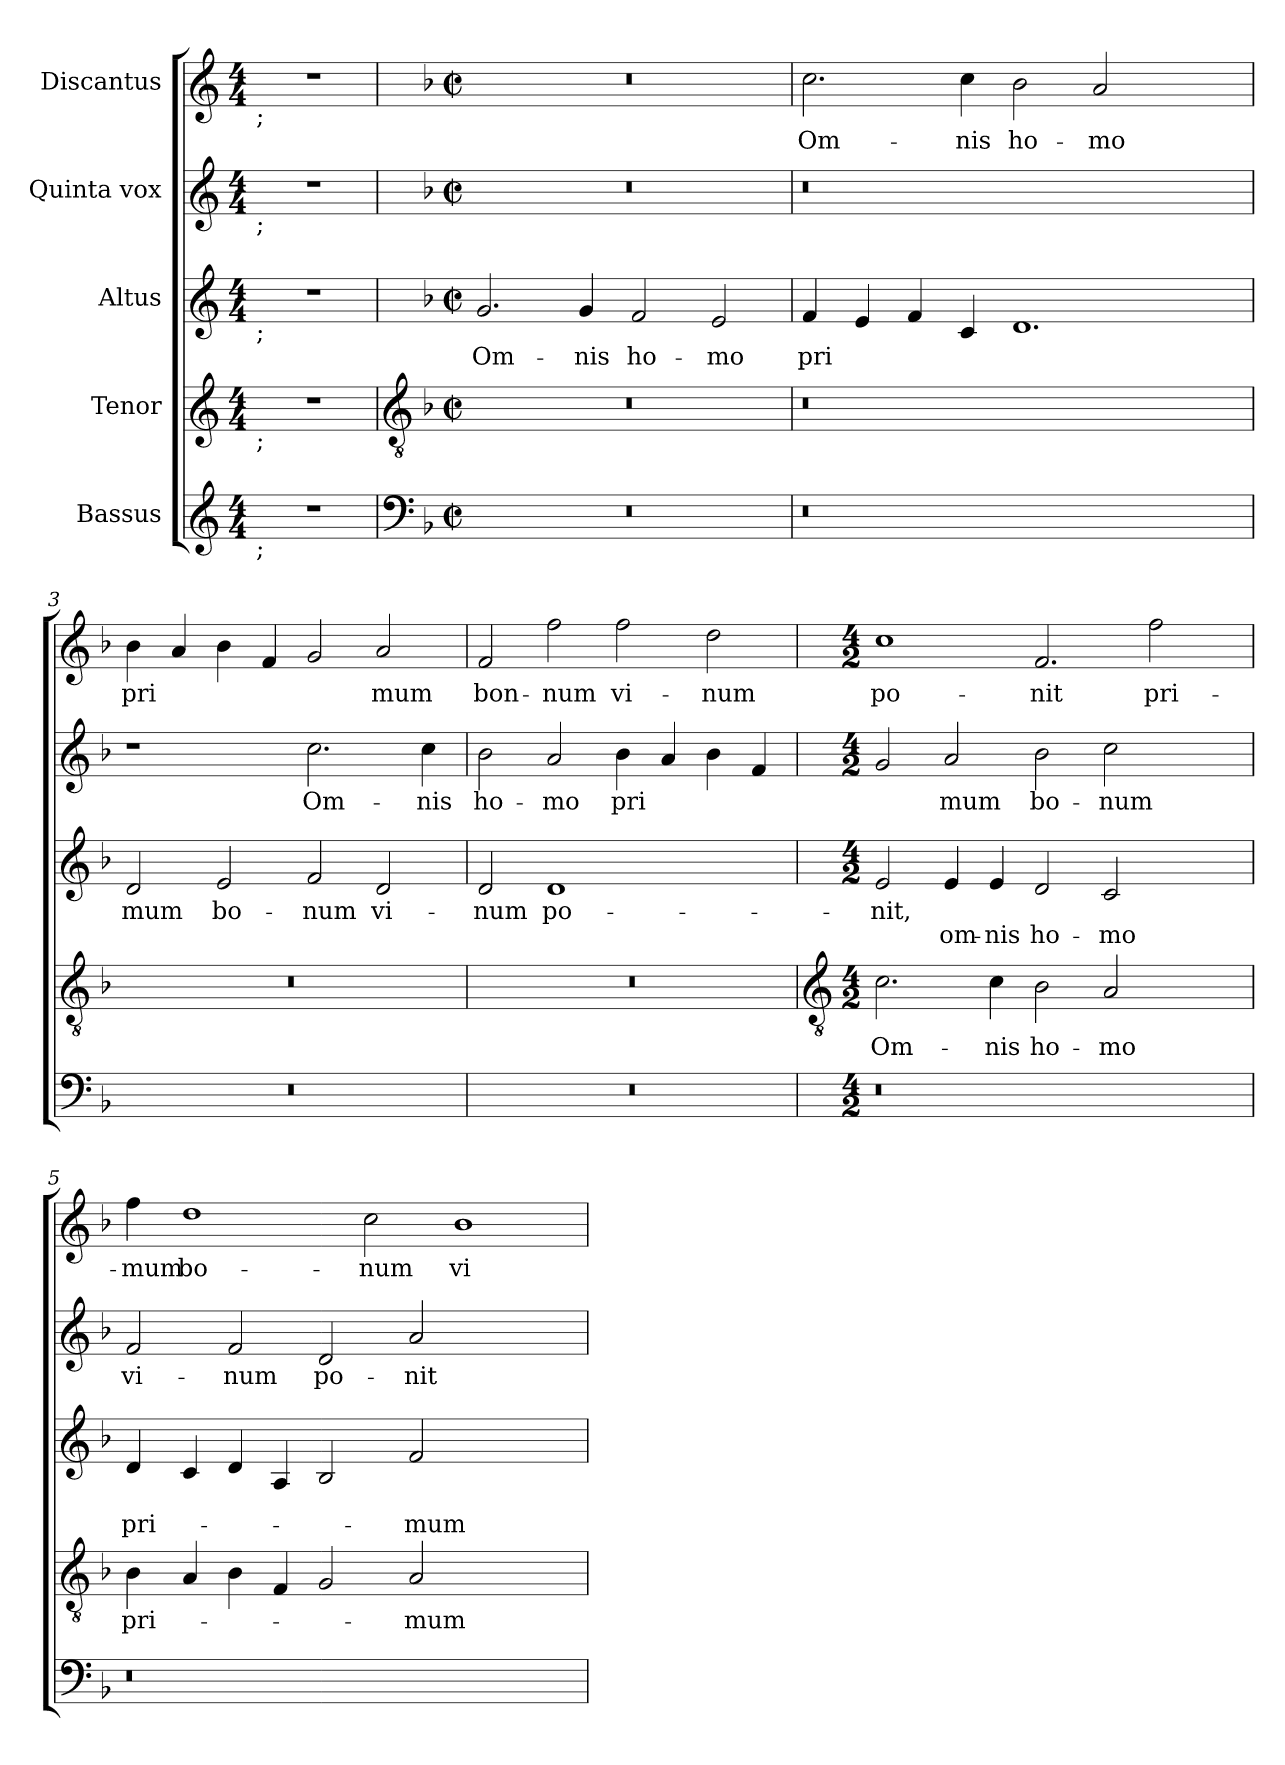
**kern	**kern	**text	**kern	**text	**text	**kern	**text	**kern	**text
*part5	*part4	*part4	*part3	*part3	*part3	*part2	*part2	*part1	*part1
*staff5	*staff4	*staff4	*staff3	*staff3	*staff3	*staff2	*staff2	*staff1	*staff1
*I"Bassus	*I"Tenor	*	*I"Altus	*	*	*I"Quinta vox	*	*I"Discantus	*
*clefG2	*clefG2	*	*clefG2	*	*	*clefG2	*	*clefG2	*
*k[]	*k[]	*	*k[]	*	*	*k[]	*	*k[]	*
*C:	*C:	*	*C:	*	*	*C:	*	*C:	*
*M4/4	*M4/4	*	*M4/4	*	*	*M4/4	*	*M4/4	*
=	=	=	=	=	=	=	=	=	=
!	!	!	!	!	!	!	!	!LO:TX:b:t=;	!
!	!	!	!	!	!	!LO:TX:b:t=;	!	!	!
!	!	!	!LO:TX:b:t=;	!	!	!	!	!	!
!	!LO:TX:b:t=;	!	!	!	!	!	!	!	!
!LO:TX:b:t=;	!	!	!	!	!	!	!	!	!
1r	1r	.	1r	.	.	1r	.	1r	.
!!LO:LB:g=z
=1	=1	=1	=1	=1	=1	=1	=1	=1	=1
*clefF4	*clefGv2	*	*	*	*	*	*	*	*
*k[b-]	*k[b-]	*	*k[b-]	*	*	*k[b-]	*	*k[b-]	*
*F:	*F:	*	*F:	*	*	*F:	*	*F:	*
*M4/2	*M4/2	*	*M4/2	*	*	*M4/2	*	*M4/2	*
*met(c|)	*met(c|)	*	*met(c|)	*	*	*met(c|)	*	*met(c|)	*
!	!	!	!	!LO:LY:b	!	!	!	!	!
0r	0r	.	2.g	Om-	.	0r	.	0r	.
!	!	!	!	!LO:LY:b	!	!	!	!	!
.	.	.	4g	-nis	.	.	.	.	.
!	!	!	!	!LO:LY:b	!	!	!	!	!
.	.	.	2f	ho-	.	.	.	.	.
!	!	!	!	!LO:LY:b	!	!	!	!	!
.	.	.	2e	-mo	.	.	.	.	.
=2	=2	=2	=2	=2	=2	=2	=2	=2	=2
!	!	!	!	!LO:LY:b	!	!	!	!	!LO:LY:b
0r	0r	.	4f	pri	.	0r	.	2.cc	Om-
.	.	.	4e	.	.	.	.	.	.
.	.	.	4f	.	.	.	.	.	.
!	!	!	!	!	!	!	!	!	!LO:LY:b
.	.	.	4c	.	.	.	.	4cc	-nis
!	!	!	!	!	!	!	!	!	!LO:LY:b
.	.	.	1.d	.	.	.	.	2b-	ho-
!	!	!	!	!	!	!	!	!	!LO:LY:b
.	.	.	.	.	.	.	.	2a	-mo
2ryy	2ryy	.	.	.	.	2ryy	.	2ryy	.
=3	=3	=3	=3	=3	=3	=3	=3	=3	=3
!	!	!	!	!LO:LY:b	!	!	!	!	!LO:LY:b
0r	0r	.	2d	mum	.	1r	.	4b-	pri
.	.	.	.	.	.	.	.	4a	.
!	!	!	!	!LO:LY:b	!	!	!	!	!
.	.	.	2e	bo-	.	.	.	4b-	.
.	.	.	.	.	.	.	.	4f	.
!	!	!	!	!LO:LY:b	!	!	!LO:LY:b	!	!
.	.	.	2f	-num	.	2.cc	Om-	2g	.
!	!	!	!	!LO:LY:b	!	!	!	!	!LO:LY:b
.	.	.	2d	vi-	.	.	.	2a	mum
!	!	!	!	!	!	!	!LO:LY:b	!	!
.	.	.	.	.	.	4cc	-nis	.	.
=4	=4	=4	=4	=4	=4	=4	=4	=4	=4
!	!	!	!	!LO:LY:b	!	!	!LO:LY:b	!	!LO:LY:b
0r	0r	.	2d	-num	.	2b-	ho-	2f	bon-
!	!	!	!	!LO:LY:b	!	!	!LO:LY:b	!	!LO:LY:b
.	.	.	1d	po-	.	2a	-mo	2ff	-num
!	!	!	!	!	!	!	!LO:LY:b	!	!LO:LY:b
.	.	.	.	.	.	4b-	pri	2ff	vi-
.	.	.	.	.	.	4a	.	.	.
!	!	!	!	!	!	!	!	!	!LO:LY:b
.	.	.	2ryy	.	.	4b-	.	2dd	-num
.	.	.	.	.	.	4f	.	.	.
!!LO:LB:g=z
=5	=5	=5	=5	=5	=5	=5	=5	=5	=5
*	*clefGv2	*	*	*	*	*	*	*	*
*M4/2	*M4/2	*	*M4/2	*	*	*M4/2	*	*M4/2	*
!	!	!LO:LY:b	!	!LO:LY:b	!	!	!	!	!LO:LY:b
*	*	*	*	*	*	*	*	*^	*
0r	2.c	Om-	2e	-nit,	.	2g	.	1cc	1ryy	po-
!	!	!	!	!	!LO:LY:b	!	!LO:LY:b	!	!	!
.	.	.	4e	.	om-	2a	mum	.	.	.
!	!	!LO:LY:b	!	!	!LO:LY:b	!	!	!	!	!
.	4c	-nis	4e	.	-nis	.	.	.	.	.
!	!	!LO:LY:b	!	!	!LO:LY:b	!	!LO:LY:b	!	!	!LO:LY:b
.	2B-	ho-	2d	.	ho-	2b-	bo-	2.f	2ryy	-nit
!	!	!LO:LY:b	!	!	!LO:LY:b	!	!LO:LY:b	!	!	!
.	2A	-mo	2c	.	-mo	2cc	-num	.	4ryy	.
!	!	!	!	!	!	!	!	!	!	!LO:LY:b
.	.	.	.	.	.	.	.	2ff	8ryy	pri-
.	.	.	.	.	.	.	.	.	8ryy	.
4ryy	4ryy	.	4ryy	.	.	4ryy	.	.	4ryy	.
=5	=5	=5	=5	=5	=5	=5	=5	=5	=5	=5
!	!	!LO:LY:b	!	!	!LO:LY:b	!	!LO:LY:b	!	!	!LO:LY:b
0r	4B-	pri-	4d	.	pri-	2f	vi-	4ff	1ryy	-mum
!	!	!	!	!	!	!	!	!	!	!LO:LY:b
.	4A	.	4c	.	.	.	.	1dd	.	bo-
!	!	!	!	!	!	!	!LO:LY:b	!	!	!
.	4B-	.	4d	.	.	2f	-num	.	.	.
.	4F	.	4A	.	.	.	.	.	.	.
!	!	!	!	!	!	!	!LO:LY:b	!	!	!
.	2G	.	2B-	.	.	2d	po-	.	1..ryy	.
!	!	!	!	!	!	!	!	!	!	!LO:LY:b
.	.	.	.	.	.	.	.	2cc	.	-num
!	!	!LO:LY:b	!	!	!LO:LY:b	!	!LO:LY:b	!	!	!
.	2A	-mum	2f	.	-mum	2a	-nit	.	.	.
!	!	!	!	!	!	!	!	!	!	!LO:LY:b
.	.	.	.	.	.	.	.	1b-	.	vi-
2.ryy	2.ryy	.	2.ryy	.	.	2.ryy	.	.	.	.
*	*	*	*	*	*	*	*	*v	*v	*
=	=	=	=	=	=	=	=	=	=
*-	*-	*-	*-	*-	*-	*-	*-	*-	*-
